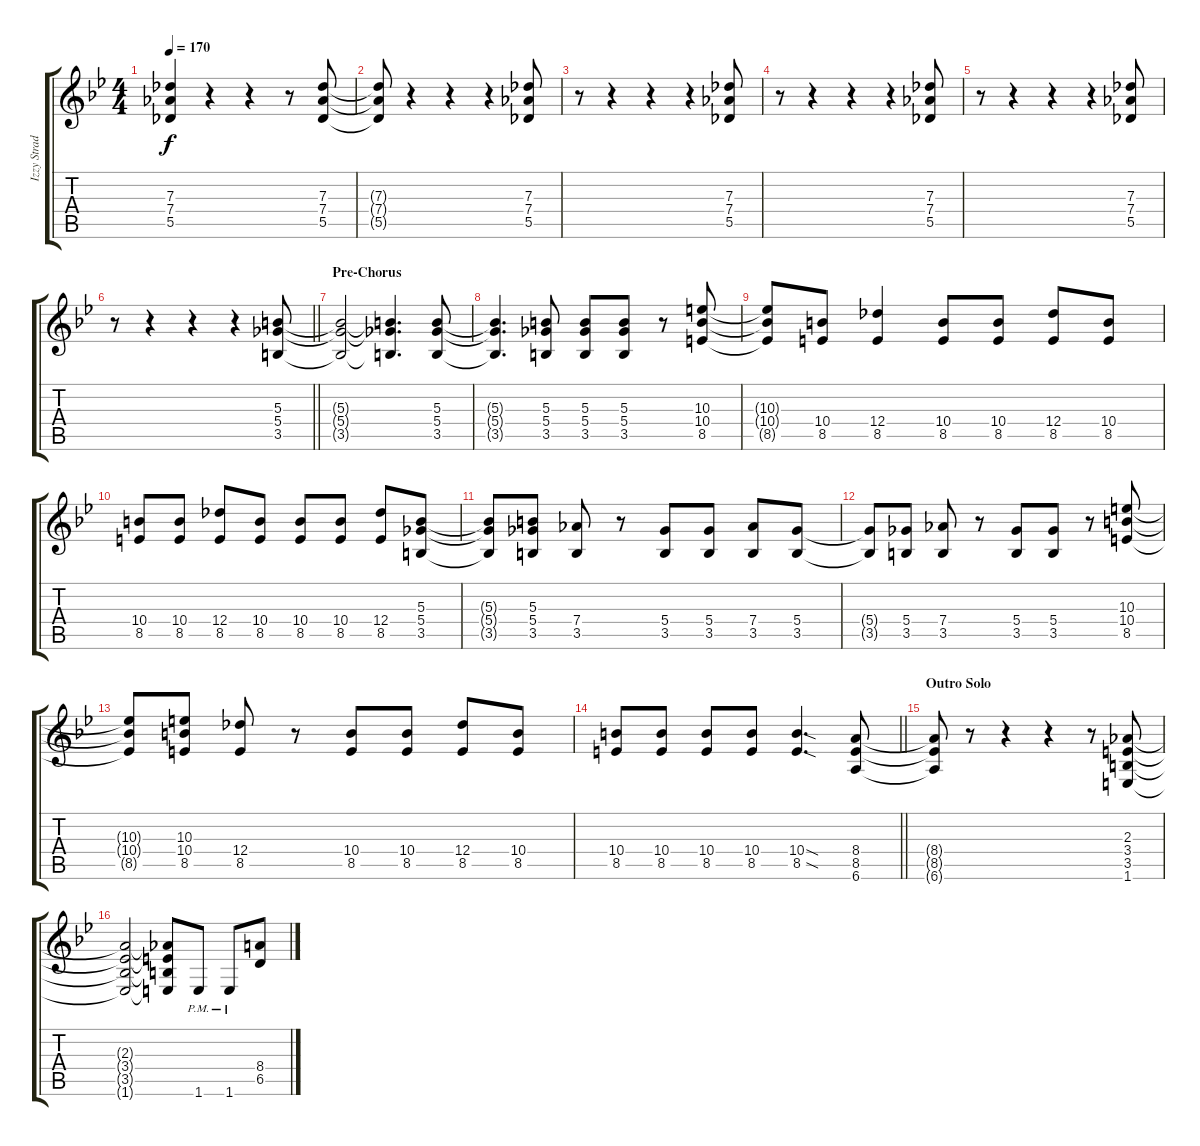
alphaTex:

\track ("Izzy Stradlin - Rhytm Guitar" "Izzy Strad") {instrument overdrivenguitar}
\staff {score tabs}
\tuning (Eb4 Bb3 Gb3 Db3 Ab2 Eb2) {hide}
\ts (4 4)
\tempo 170
\clef g2
\ks bb
(7.3{t} 7.4{t} 5.5{t}).4{dy f} r.4 r.4 r.8 (7.3 7.4 5.5).8 |
(7.3{t} 7.4{t} 5.5{t}).8 r.4 r.4 r.4 (7.3 7.4 5.5).8 |
r.8 r.4 r.4 r.4 (7.3 7.4 5.5).8 |
r.8 r.4 r.4 r.4 (7.3 7.4 5.5).8 |
r.8 r.4 r.4 r.4 (7.3 7.4 5.5).8 |
\barLineRight lightlight
r.8 r.4 r.4 r.4 (5.3 5.4 3.5).8 |
\section ("" "Pre-Chorus")
(5.3{t} 5.4{t} 3.5{t}).2 (5.3{t} 5.4{t} 3.5{t}).4{d} (5.3 5.4 3.5).8 |
(5.3{t} 5.4{t} 3.5{t}).4{d} (5.3 5.4 3.5).8 (5.3 5.4 3.5).8 (5.3 5.4 3.5).8 r.8 (10.3 10.4 8.5).8 |
(10.3{t} 10.4{t} 8.5{t}).8 (10.4 8.5).8 (12.4 8.5).4 (10.4 8.5).8 (10.4 8.5).8 (12.4 8.5).8 (10.4 8.5).8 |
(10.4 8.5).8 (10.4 8.5).8 (12.4 8.5).8 (10.4 8.5).8 (10.4 8.5).8 (10.4 8.5).8 (12.4 8.5).8 (5.3 5.4 3.5).8 |
(5.3{t} 5.4{t} 3.5{t}).8 (5.3 5.4 3.5).8 (7.4 3.5).8 r.8 (5.4 3.5).8 (5.4 3.5).8 (7.4 3.5).8 (5.4 3.5).8 |
(5.4{t} 3.5{t}).8 (5.4 3.5).8 (7.4 3.5).8 r.8 (5.4 3.5).8 (5.4 3.5).8 r.8 (10.3 10.4 8.5).8 |
(10.3{t} 10.4{t} 8.5{t}).8 (10.3 10.4 8.5).8 (12.4 8.5).8 r.8 (10.4 8.5).8 (10.4 8.5).8 (12.4 8.5).8 (10.4 8.5).8 |
\barLineRight lightlight
(10.4 8.5).8 (10.4 8.5).8 (10.4 8.5).8 (10.4 8.5).8 (10.4{sod} 8.5{sod}).4{d} (8.4 8.5 6.6).8 |
\section ("" "Outro Solo")
(8.4{t} 8.5{t} 6.6{t}).8 r.8 r.4 r.4 r.8 (2.3 3.4 3.5 1.6).8 |
(2.3{t} 3.4{t} 3.5{t} 1.6{t}).2 (2.3{t} 3.4{t} 3.5{t} 1.6{t}).8 1.6{pm}.8 1.6{pm}.8 (8.4 6.5).8
